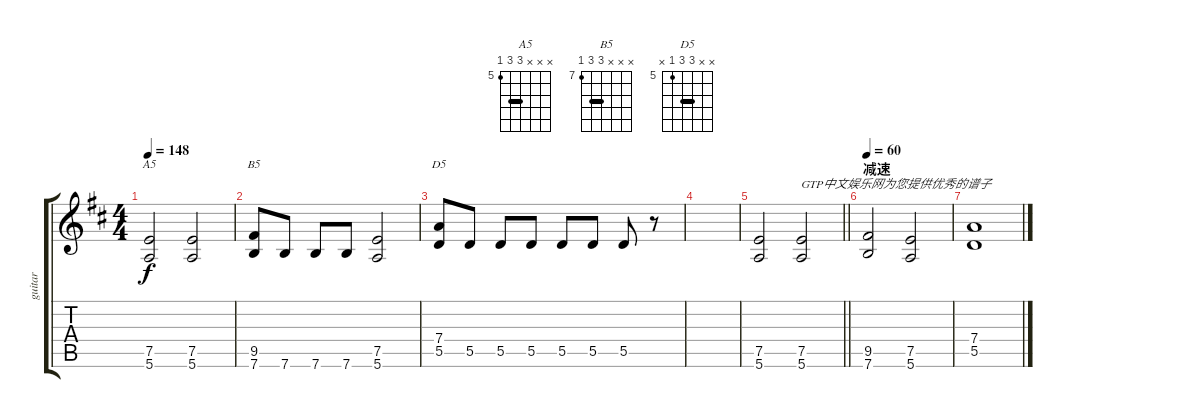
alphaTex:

\track ("guitar" "guitar") {instrument overdrivenguitar}
\staff {score tabs}
\tuning (E4 B3 G3 D3 A2 E2) {hide}
\chord ("A5" x x x 7 7 5) {firstfret 5 barre 7}
\chord ("B5" x x x 9 9 7) {firstfret 7 barre 9}
\chord ("D5" x x 7 7 5 x) {firstfret 5 barre 7}
\ts (4 4)
\tempo 148
\clef g2
\ks d
(7.5 5.6).2{ch "A5" dy f} (7.5 5.6).2 |
(9.5 7.6).8{ch "B5"} 7.6.8 7.6.8 7.6.8 (7.5 5.6).2 |
(7.4 5.5).8{ch "D5"} 5.5.8 5.5.8 5.5.8 5.5.8 5.5.8 5.5.8 r.8 |
|
\barLineRight lightlight
(7.5 5.6).2 (7.5 5.6).2{txt "GTP中文娱乐网为您提供优秀的谱子"} |
\section ("" "减速")
\tempo 60
(9.5 7.6).2 (7.5 5.6).2 |
(7.4 5.5).1
